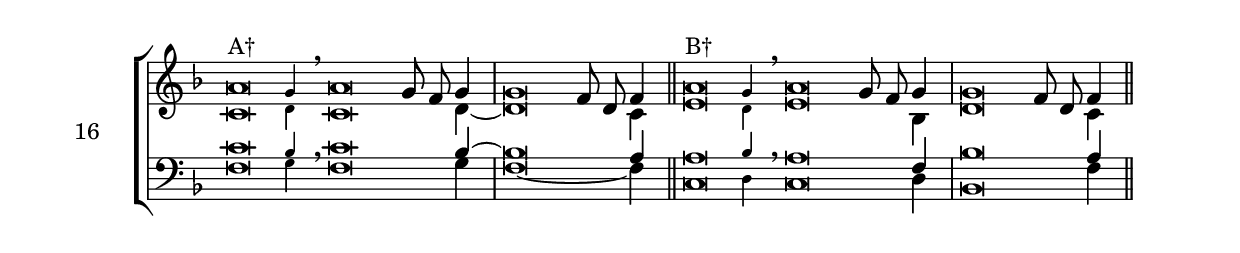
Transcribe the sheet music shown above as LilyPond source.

\version "2.18.2"
\version "2.18.2"

divisioMinima = {
    \bar ""
    \once \override BreathingSign.stencil = #ly:breathing-sign::divisio-minima
    \once \override BreathingSign.Y-offset = #0
    \breathe
}

dm = {
    \bar ""
    \once \override BreathingSign.stencil = #ly:breathing-sign::divisio-maior
    \once \override BreathingSign.Y-offset = #0
    \breathe
}
divisioMaxima = {
    \bar ""
    \once \override BreathingSign.stencil = #ly:breathing-sign::divisio-maxima
    \once \override BreathingSign.Y-offset = #0
    \breathe
}

fi = { \bar "||" }
ll = { \once \override LyricText.self-alignment-X = #LEFT }
sm = { \set melismaBusyProperties = #'() }
usm = { \unset melismaBusyProperties }

global = {
    \key f \major
    \cadenzaOn
    \set tieWaitForNote = ##t
    \autoBeamOff
    %\hide Staff.Stem
}

sopranoOneFlex = { \afterGrace a'\breve^"A†" g'4 \breathe a'\breve g'8 f' g'4 \bar "|" g'\breve f'8 d' f'4  \bar "||" }
sopranoOne = { a'\breve^"A" g'8 f' g'4 \bar "|" g'\breve f'8 d' f'4  \bar "||" }
sopranoTwoFlex = { \afterGrace a'\breve^"B†" g'4 \breathe a'\breve g'8 f' g'4 \bar "|" g'\breve f'8 d' f'4  \bar "||" }
sopranoTwo = { a'\breve^"B" g'8 f' g'4 \bar "|" g'\breve f'8 d' f'4  \bar "||" }

altoOneFlex = { \afterGrace c'\breve d'4 c'\breve s4 d'4~ d'\breve s4 c'4  }
altoOne = { c'\breve s4 d'4~ d'\breve s4 c'4 }
altoTwoFlex = { \afterGrace e'\breve d'4 e'\breve s4 bes4 d'\breve s4 c'4 }
altoTwo = {   }

tenorOneFlex = { \afterGrace c'\breve bes4 \breathe c'\breve s4 bes4~ \bar "|" bes\breve s4 a4 \bar "||" }
tenorOne = { c'\breve s4 bes4~ \bar "|" bes\breve s4 a4 \bar "||" }
tenorTwoFlex = { \afterGrace a\breve bes4 \breathe a\breve s4 f4 \bar "|" bes\breve s4 a4 \bar "||" }
tenorTwo = { a\breve s4 f4 \bar "|" bes\breve s4 a4 \bar "||" }

bassOneFlex = { \afterGrace f\breve g4 f\breve s4 g4 f\breve~ s4 f4 }
bassOne = { f\breve s4 g4 f\breve~ s4 f4 }
bassTwoFlex = { \afterGrace c\breve d4 c\breve s4 d4 bes,\breve s4 f4 }
bassTwo = { c\breve s4 d4 bes,\breve s4 f4 }




sopMusic = {
    \global
    \voiceOne
    \sopranoOneFlex
    \sopranoTwoFlex
}
altoMusic = {
    \global
    \voiceTwo
    \altoOneFlex
    \altoTwoFlex
}
tenorMusic = {
    \global
    \voiceOne
    \tenorOneFlex
    \tenorTwoFlex
}
bassMusic = {
    \global
    \voiceTwo
    \bassOneFlex
    \bassTwoFlex
}

\score {

    \header {
        %piece = \markup { \fontsize #2 \bold "LBI_3a" }
    }
    <<
        \transpose e e {



            \new ChoirStaff \with { instrumentName = #"16" } % LBI_5E
            <<
                \new Staff ="up"
                <<
                    \clef treble
                    \accidentalStyle forget
                    \new Voice = "Soprano" \sopMusic
                    \new Voice = "Alto" \altoMusic
                >>
                \new Staff ="down"
                <<
                    \clef bass
                    \accidentalStyle forget
                    \new Voice = "Tenor" \tenorMusic
                    \new Voice = "Bass" \bassMusic
                >>
            >>
        }
    >>

    \layout 
    { 
        ragged-last = ##t
        \context 
        { 
            \Staff 
            \remove Time_signature_engraver 
        } 

    } 

}
